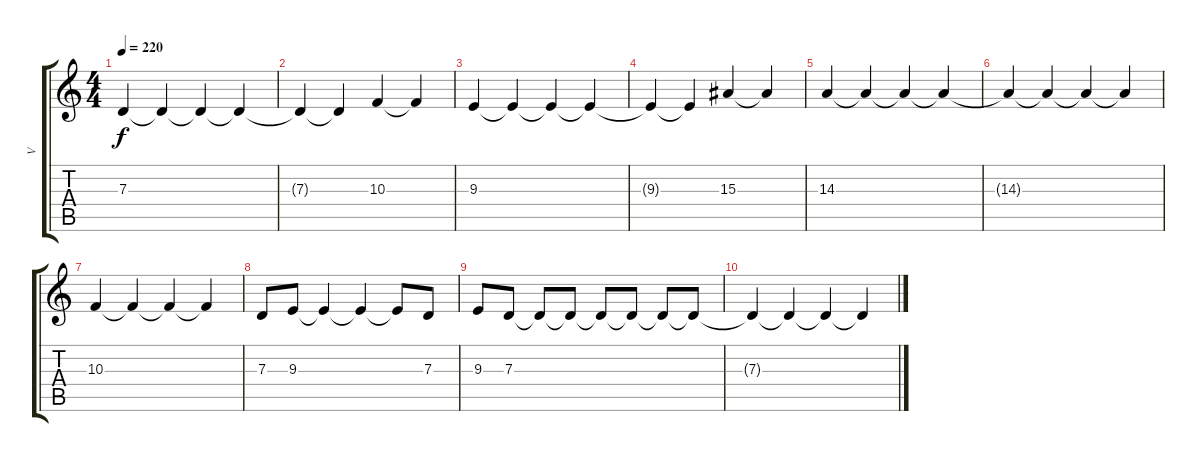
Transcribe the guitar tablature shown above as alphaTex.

\track ("V" "V") {instrument lead2sawtooth}
\staff {score tabs}
\tuning (E4 B3 G3 D3 A2 D2) {hide}
\ts (4 4)
\tempo 220
\clef g2
\ks c
7.3.4{dy f} 7.3{t}.4 7.3{t}.4 7.3{t}.4 |
7.3{t}.4 7.3{t}.4 10.3.4 10.3{t}.4 |
9.3.4 9.3{t}.4 9.3{t}.4 9.3{t}.4 |
9.3{t}.4 9.3{t}.4 15.3.4 15.3{t}.4 |
14.3.4 14.3{t}.4 14.3{t}.4 14.3{t}.4 |
14.3{t}.4 14.3{t}.4 14.3{t}.4 14.3{t}.4 |
10.3.4 10.3{t}.4 10.3{t}.4 10.3{t}.4 |
7.3.8 9.3.8 9.3{t}.4 9.3{t}.4 9.3{t}.8 7.3.8 |
9.3.8 7.3.8 7.3{t}.8 7.3{t}.8 7.3{t}.8 7.3{t}.8 7.3{t}.8 7.3{t}.8 |
7.3{t}.4 7.3{t}.4 7.3{t}.4 7.3{t}.4
